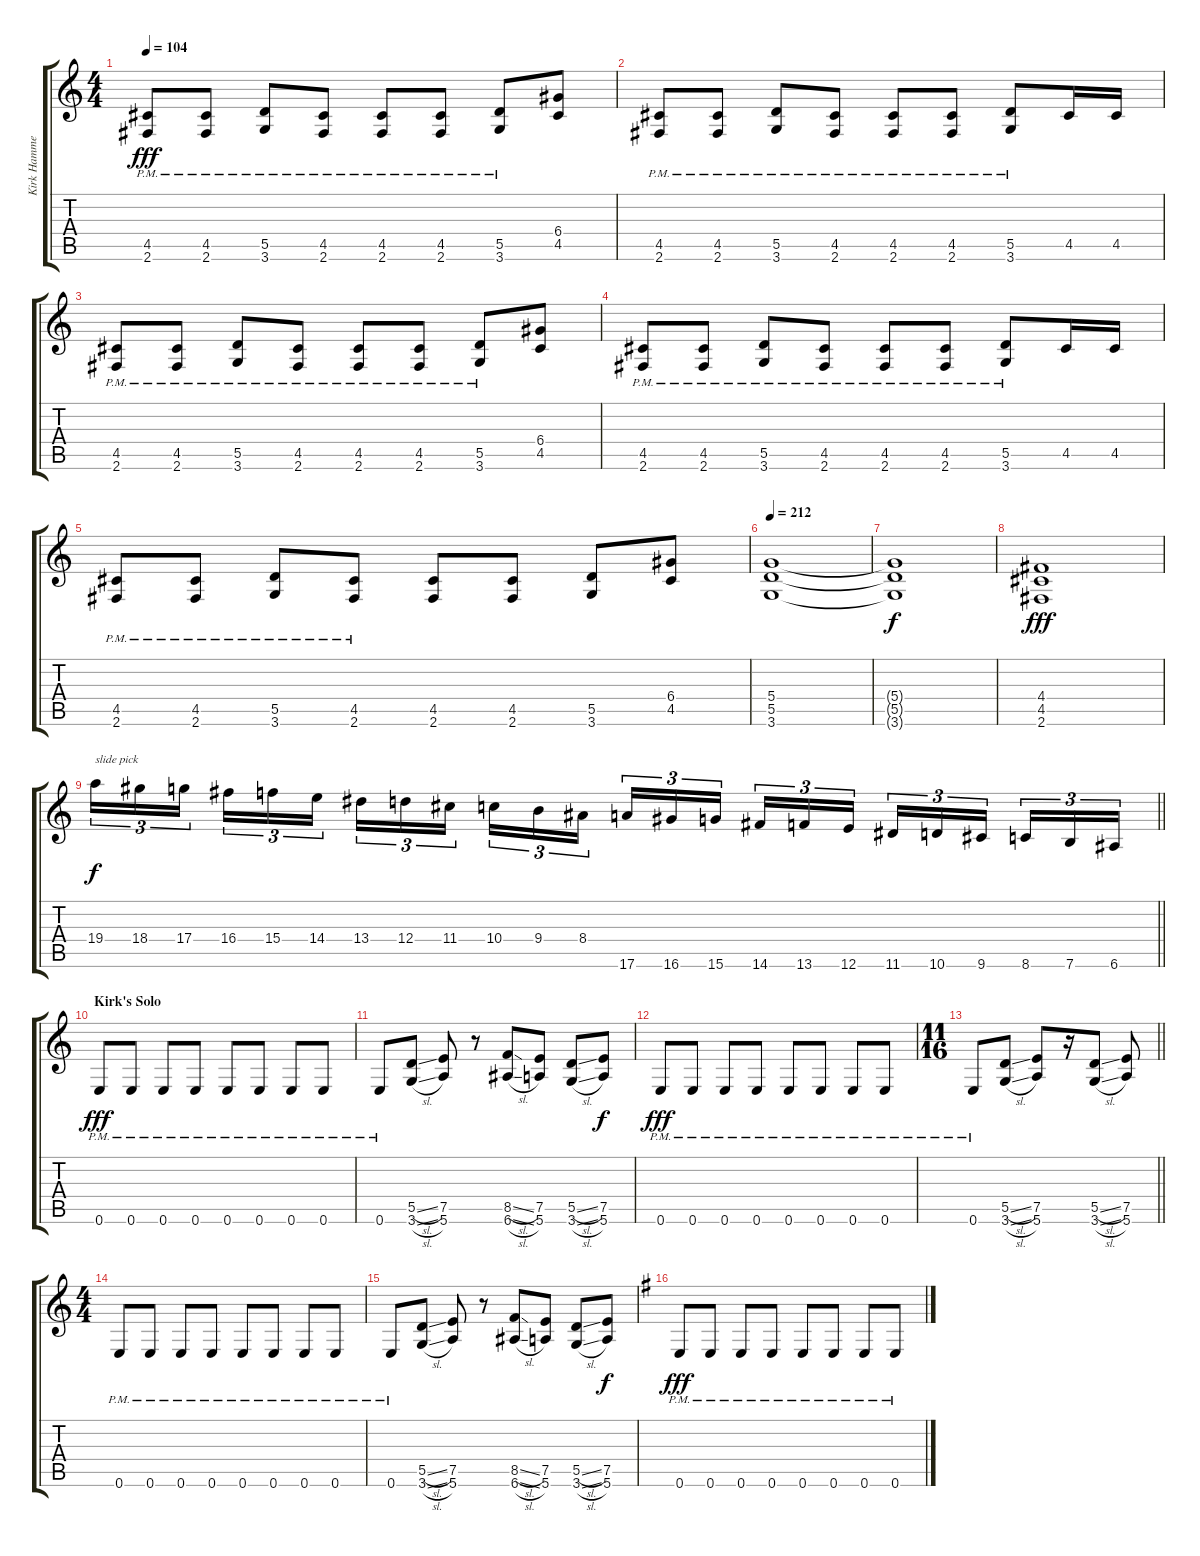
\track ("Kirk Hammett" "Kirk Hamme") {instrument distortionguitar}
\staff {score tabs}
\tuning (E4 B3 G3 D3 A2 E2) {hide}
\ts (4 4)
\tempo 104
\clef g2
\ks c
(4.5{pm} 2.6{pm}).8{dy fff} (4.5{pm} 2.6{pm}).8 (5.5{pm} 3.6{pm}).8 (4.5{pm} 2.6{pm}).8 (4.5{pm} 2.6{pm}).8 (4.5{pm} 2.6{pm}).8 (5.5{pm} 3.6{pm}).8 (6.4 4.5).8 |
(4.5{pm} 2.6{pm}).8 (4.5{pm} 2.6{pm}).8 (5.5{pm} 3.6{pm}).8 (4.5{pm} 2.6{pm}).8 (4.5{pm} 2.6{pm}).8 (4.5{pm} 2.6{pm}).8 (5.5{pm} 3.6{pm}).8 4.5.16 4.5.16 |
(4.5{pm} 2.6{pm}).8 (4.5{pm} 2.6{pm}).8 (5.5{pm} 3.6{pm}).8 (4.5{pm} 2.6{pm}).8 (4.5{pm} 2.6{pm}).8 (4.5{pm} 2.6{pm}).8 (5.5{pm} 3.6{pm}).8 (6.4 4.5).8 |
(4.5{pm} 2.6{pm}).8 (4.5{pm} 2.6{pm}).8 (5.5{pm} 3.6{pm}).8 (4.5{pm} 2.6{pm}).8 (4.5{pm} 2.6{pm}).8 (4.5{pm} 2.6{pm}).8 (5.5{pm} 3.6{pm}).8 4.5.16 4.5.16 |
(4.5{pm} 2.6{pm}).8 (4.5{pm} 2.6{pm}).8 (5.5{pm} 3.6{pm}).8 (4.5{pm} 2.6{pm}).8 (4.5 2.6).8 (4.5 2.6).8 (5.5 3.6).8 (6.4 4.5).8 |
\tempo 212
(5.4 5.5 3.6).1 |
(5.4{t} 5.5{t} 3.6{t}).1{dy f} |
(4.4 4.5 2.6).1{dy fff} |
\barLineRight lightlight
19.4.16{tu (3 2) txt "slide pick" dy f instrument guitarfretnoise} 18.4.16{tu (3 2)} 17.4.16{tu (3 2) beam splitsecondary} 16.4.16{tu (3 2)} 15.4.16{tu (3 2)} 14.4.16{tu (3 2)} 13.4.16{tu (3 2)} 12.4.16{tu (3 2)} 11.4.16{tu (3 2) beam splitsecondary} 10.4.16{tu (3 2)} 9.4.16{tu (3 2)} 8.4.16{tu (3 2)} 17.6.16{tu (3 2)} 16.6.16{tu (3 2)} 15.6.16{tu (3 2) beam splitsecondary} 14.6.16{tu (3 2)} 13.6.16{tu (3 2)} 12.6.16{tu (3 2)} 11.6.16{tu (3 2)} 10.6.16{tu (3 2)} 9.6.16{tu (3 2) beam splitsecondary} 8.6.16{tu (3 2)} 7.6.16{tu (3 2)} 6.6.16{tu (3 2)} |
\section ("" "Kirk's Solo")
0.6{pm}.8{dy fff instrument distortionguitar} 0.6{pm}.8 0.6{pm}.8 0.6{pm}.8 0.6{pm}.8 0.6{pm}.8 0.6{pm}.8 0.6{pm}.8 |
0.6{pm}.8 (5.5{sl} 3.6{sl}).8 (7.5 5.6).8 r.8 (8.5{sl} 6.6{sl}).8 (7.5 5.6).8 (5.5{sl} 3.6{sl}).8 (7.5 5.6).8{dy f} |
0.6{pm}.8{dy fff} 0.6{pm}.8 0.6{pm}.8 0.6{pm}.8 0.6{pm}.8 0.6{pm}.8 0.6{pm}.8 0.6{pm}.8 |
\ts (11 16)
\barLineRight lightlight
0.6{pm}.8 (5.5{sl} 3.6{sl}).8 (7.5 5.6).8 r.16 (5.5{sl} 3.6{sl}).8 (7.5 5.6).8 |
\ts (4 4)
0.6{pm}.8 0.6{pm}.8 0.6{pm}.8 0.6{pm}.8 0.6{pm}.8 0.6{pm}.8 0.6{pm}.8 0.6{pm}.8 |
0.6{pm}.8 (5.5{sl} 3.6{sl}).8 (7.5 5.6).8 r.8 (8.5{sl} 6.6{sl}).8 (7.5 5.6).8 (5.5{sl} 3.6{sl}).8 (7.5 5.6).8{dy f} |
\ks g
0.6{pm}.8{dy fff} 0.6{pm}.8 0.6{pm}.8 0.6{pm}.8 0.6{pm}.8 0.6{pm}.8 0.6{pm}.8 0.6{pm}.8
